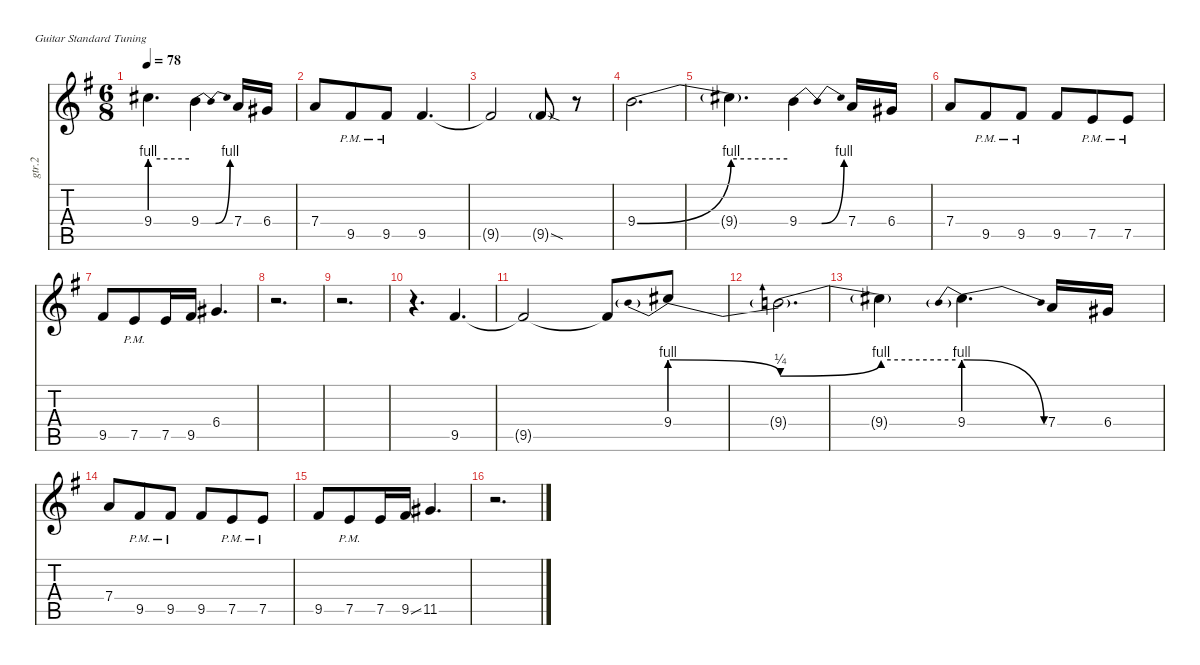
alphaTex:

\defaultSystemsLayout 4
\hideDynamics
\bracketExtendMode nobrackets
\otherSystemsTrackNameOrientation horizontal
\track ("Guitar 2" "gtr.2") {defaultSystemsLayout 8 instrument distortionguitar}
\staff {score tabs}
\tuning (E4 B3 G3 D3 A2 E2)
\ts (6 8)
\tempo 78
\clef g2
\ks eminor
9.4{be (hold 0 4 60 4) t}.4{d dy f beam Down} 9.4{be (bendrelease 0 0 22.999999199999998 4 25.999999199999998 4 15 0) acc forcenatural}.4{beam Down} 7.4{acc forcenatural}.16{beam Up} 6.4{acc #}.16{beam Up} |
7.4{acc forcenatural}.8{beam Up} 9.5{pm acc #}.8{beam Up} 9.5{pm acc #}.8{beam Up} 9.5{acc #}.4{d beam Up} |
9.5{t acc #}.2{beam Up} 9.5{sod g acc #}.8{dy mf beam Up} r.8{beam Up} |
9.4{be (bend 0 0 60 4) acc forcenatural}.2{d dy f beam Down} |
9.4{be (hold 0 4 60 4) t}.4{d beam Down} 9.4{be (bendrelease 0 0 22.999999199999998 4 25.999999199999998 4 15 0) acc forcenatural}.4{beam Down} 7.4{acc forcenatural}.16{beam Up} 6.4{acc #}.16{beam Up} |
7.4{acc forcenatural}.8{beam Up} 9.5{pm acc #}.8{beam Up} 9.5{pm acc #}.8{beam Up} 9.5{acc #}.8{beam Up} 7.5{pm acc forcenatural}.8{beam Up} 7.5{pm acc forcenatural}.8{beam Up} |
9.5{acc #}.8{beam Up} 7.5{pm acc forcenatural}.8{beam Up} 7.5{acc forcenatural}.16{beam Up} 9.5{acc #}.16{beam Up} 6.4{acc #}.4{d beam Up} |
r.2{d beam Down} |
r.2{d beam Down} |
r.4{d beam Down} 9.5{acc #}.4{d beam Up} |
9.5{t acc #}.2{beam Up} 9.5{t acc #}.8{beam Up} 9.4{be (prebendrelease 0 4 60 1)}.8{beam Up} |
9.4{be (bend 0 1 60 4) t acc forcenatural}.2{d beam Down} |
9.4{be (hold 0 4 60 4) t}.4{beam Down} 9.4{be (prebendrelease 0 4 12.999999599999999 0)}.4{d beam Down} 7.4{acc forcenatural}.16{beam Up} 6.4{acc #}.16{beam Up} |
7.4{acc forcenatural}.8{beam Up} 9.5{pm acc #}.8{beam Up} 9.5{pm acc #}.8{beam Up} 9.5{acc #}.8{beam Up} 7.5{pm acc forcenatural}.8{beam Up} 7.5{pm acc forcenatural}.8{beam Up} |
9.5{acc #}.8{beam Up} 7.5{pm acc forcenatural}.8{beam Up} 7.5{acc forcenatural}.16{beam Up} 9.5{ss acc #}.16{beam Up} 11.5{acc #}.4{d beam Up} |
r.2{d beam Down}
